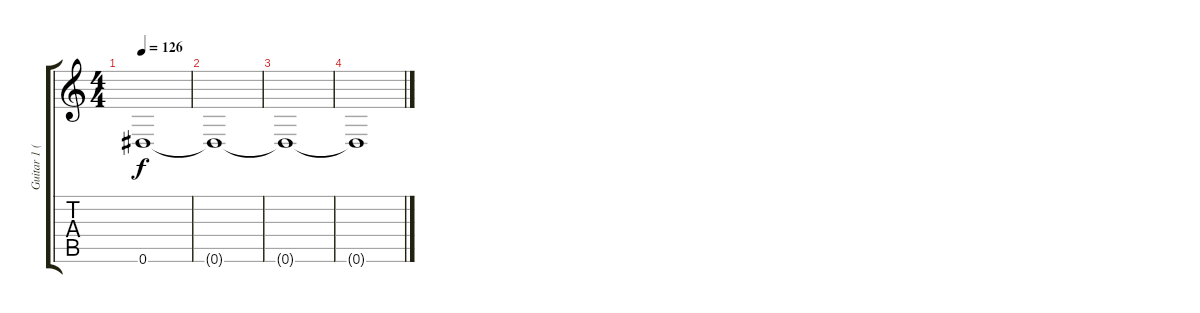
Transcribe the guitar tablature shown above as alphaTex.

\track ("Guitar 1 (Acoustic)" "Guitar 1 (") {instrument acousticguitarsteel}
\staff {score tabs}
\tuning (Eb4 Bb3 Gb3 Db3 Ab2 Eb2) {hide}
\ts (4 4)
\tempo 126
\clef g2
\ks c
0.6{t}.1{dy f} |
0.6{t}.1 |
0.6{t}.1{volume 0} |
0.6{t}.1
